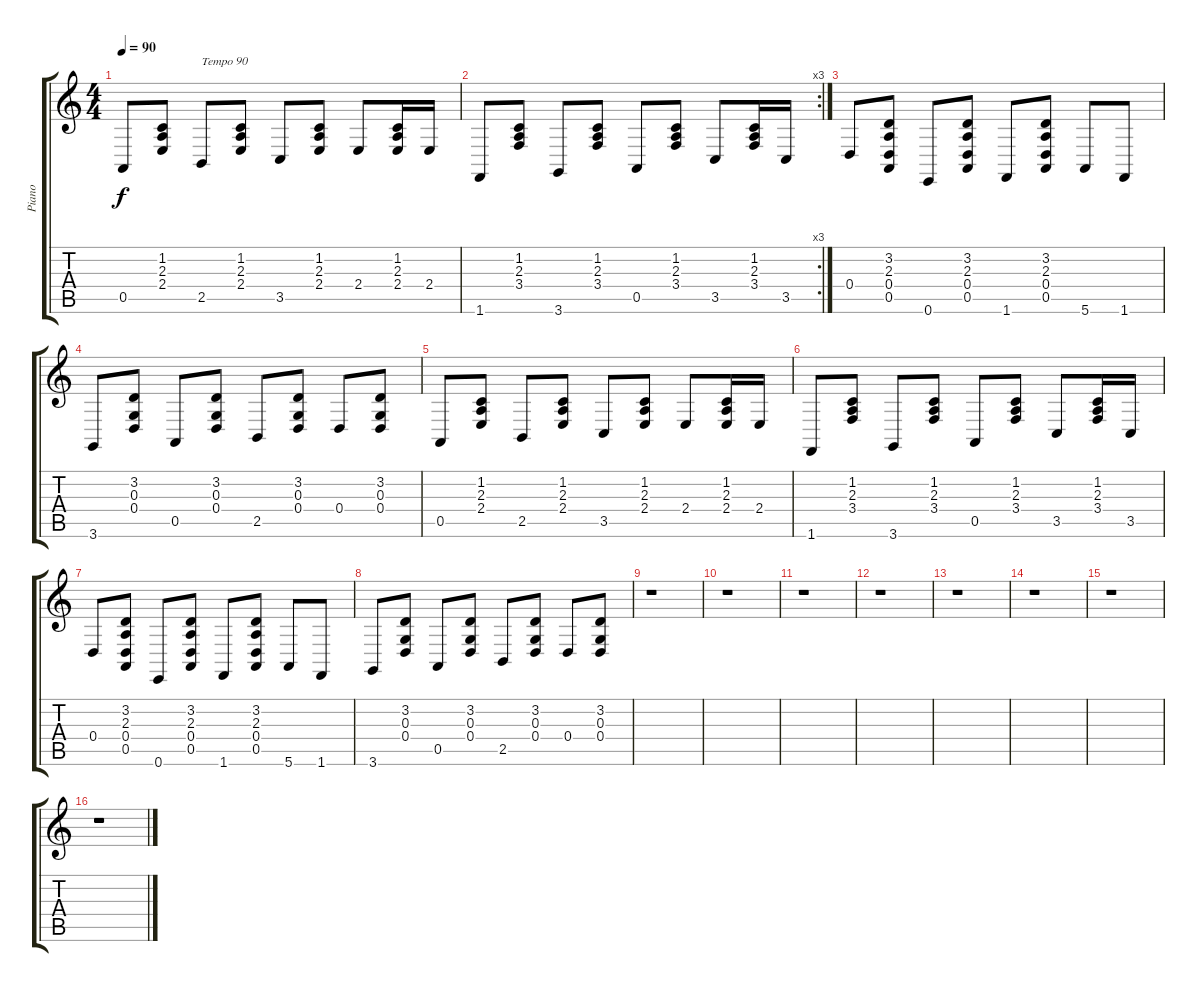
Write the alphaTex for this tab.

\track ("Piano" "Piano") {instrument brightacousticpiano}
\staff {score tabs}
\tuning (E4 B3 G3 D3 A2 E2) {hide}
\ts (4 4)
\tempo 90
\clef g2
\ks c
0.5.8{lyrics (0 "") lyrics (1 "") lyrics (2 "") lyrics (3 "") lyrics (4 "") dy f instrument brightacousticpiano} (1.2 2.3 2.4).8 2.5.8{txt "Tempo 90"} (1.2 2.3 2.4).8 3.5.8 (1.2 2.3 2.4).8 2.4.8 (1.2 2.3 2.4).16 2.4.16 |
\rc 3
1.6.8 (1.2 2.3 3.4).8 3.6.8 (1.2 2.3 3.4).8 0.5.8 (1.2 2.3 3.4).8 3.5.8 (1.2 2.3 3.4).16 3.5.16 |
0.4.8 (3.2 2.3 0.4 0.5).8 0.6.8 (3.2 2.3 0.4 0.5).8 1.6.8 (3.2 2.3 0.4 0.5).8 5.6.8 1.6.8 |
3.6.8 (3.2 0.3 0.4).8 0.5.8 (3.2 0.3 0.4).8 2.5.8 (3.2 0.3 0.4).8 0.4.8 (3.2 0.3 0.4).8 |
0.5.8 (1.2 2.3 2.4).8 2.5.8 (1.2 2.3 2.4).8 3.5.8 (1.2 2.3 2.4).8 2.4.8 (1.2 2.3 2.4).16 2.4.16 |
1.6.8 (1.2 2.3 3.4).8 3.6.8 (1.2 2.3 3.4).8 0.5.8 (1.2 2.3 3.4).8 3.5.8 (1.2 2.3 3.4).16 3.5.16 |
0.4.8 (3.2 2.3 0.4 0.5).8 0.6.8 (3.2 2.3 0.4 0.5).8 1.6.8 (3.2 2.3 0.4 0.5).8 5.6.8 1.6.8 |
3.6.8 (3.2 0.3 0.4).8 0.5.8 (3.2 0.3 0.4).8 2.5.8 (3.2 0.3 0.4).8 0.4.8 (3.2 0.3 0.4).8 |
r.1 |
r.1 |
r.1 |
r.1 |
r.1 |
r.1 |
r.1 |
r.1
